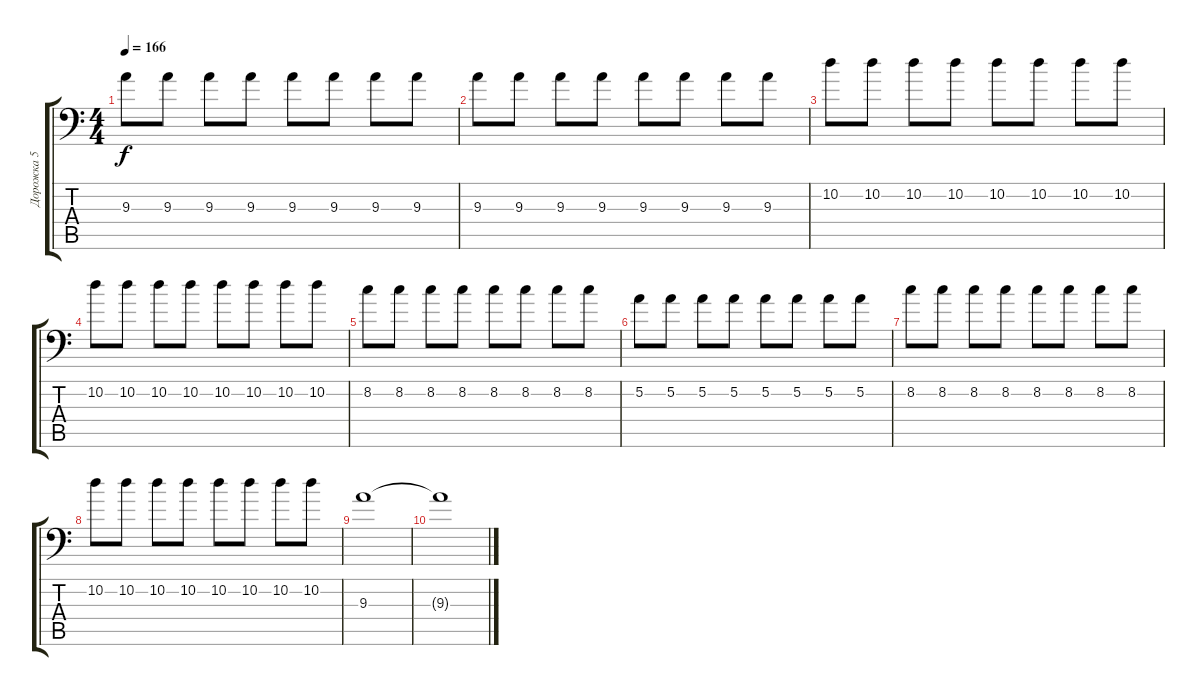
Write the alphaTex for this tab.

\track ("Дорожка 5" "Дорожка 5") {instrument overdrivenguitar}
\staff {score tabs}
\tuning (A3 E3 C3 G2 D2 A1) {hide}
\ts (4 4)
\tempo 166
\clef f4
\ks c
9.3.8{dy f} 9.3.8 9.3.8 9.3.8 9.3.8 9.3.8 9.3.8 9.3.8 |
9.3.8 9.3.8 9.3.8 9.3.8 9.3.8 9.3.8 9.3.8 9.3.8 |
10.2.8 10.2.8 10.2.8 10.2.8 10.2.8 10.2.8 10.2.8 10.2.8 |
10.2.8 10.2.8 10.2.8 10.2.8 10.2.8 10.2.8 10.2.8 10.2.8 |
8.2.8 8.2.8 8.2.8 8.2.8 8.2.8 8.2.8 8.2.8 8.2.8 |
5.2.8 5.2.8 5.2.8 5.2.8 5.2.8 5.2.8 5.2.8 5.2.8 |
8.2.8 8.2.8 8.2.8 8.2.8 8.2.8 8.2.8 8.2.8 8.2.8 |
10.2.8 10.2.8 10.2.8 10.2.8 10.2.8 10.2.8 10.2.8 10.2.8 |
9.3.1 |
9.3{t}.1
